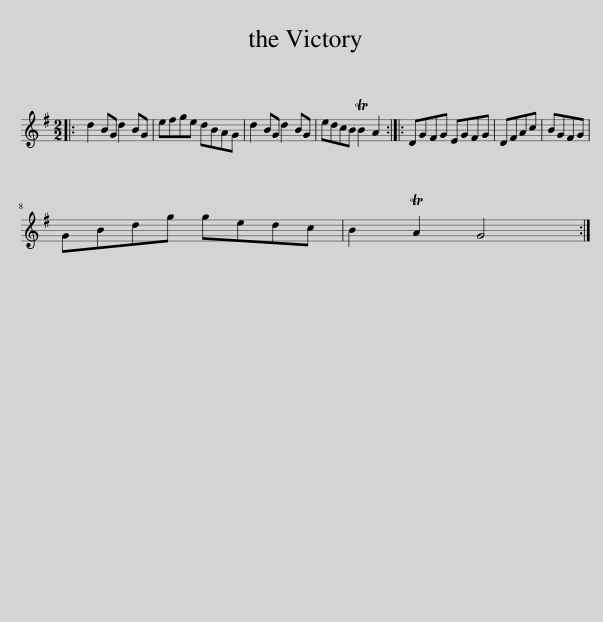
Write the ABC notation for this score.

X:1
L:1/8
M:2/2
I:linebreak $
K:G
V:1 treble
V:1
|: d2 BG d2 BG | efge dBAG | d2 BG d2 BG | edcB TB2 A2 :: DGFG EGFG | %5
 DFAc | BGFG |$ GBdg gedc | B2 TA2 G4 :| %9
